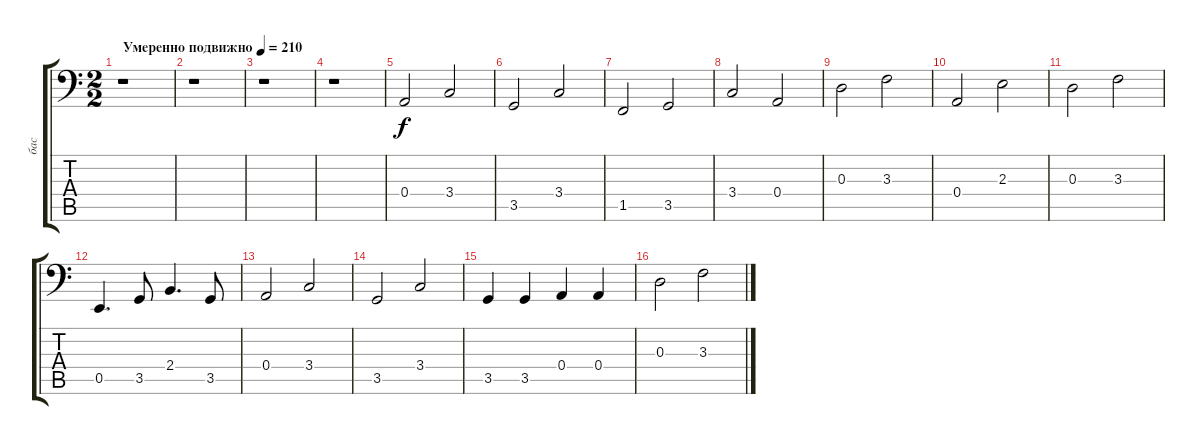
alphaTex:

\track ("бас" "бас") {instrument acousticbass}
\staff {score tabs}
\tuning (C3 G2 D2 A1 E1 B0) {hide}
\ts (2 2)
\tempo (210 "Умеренно подвижно")
\clef f4
\ks c
r.1{dy f instrument acousticbass} |
r.1 |
r.1 |
r.1 |
0.4.2 3.4.2 |
3.5.2 3.4.2 |
1.5.2 3.5.2 |
3.4.2 0.4.2 |
0.3.2 3.3.2 |
0.4.2 2.3.2 |
0.3.2 3.3.2 |
0.5.4{d} 3.5.8 2.4.4{d} 3.5.8 |
0.4.2 3.4.2 |
3.5.2 3.4.2 |
3.5.4 3.5.4 0.4.4 0.4.4 |
0.3.2 3.3.2
